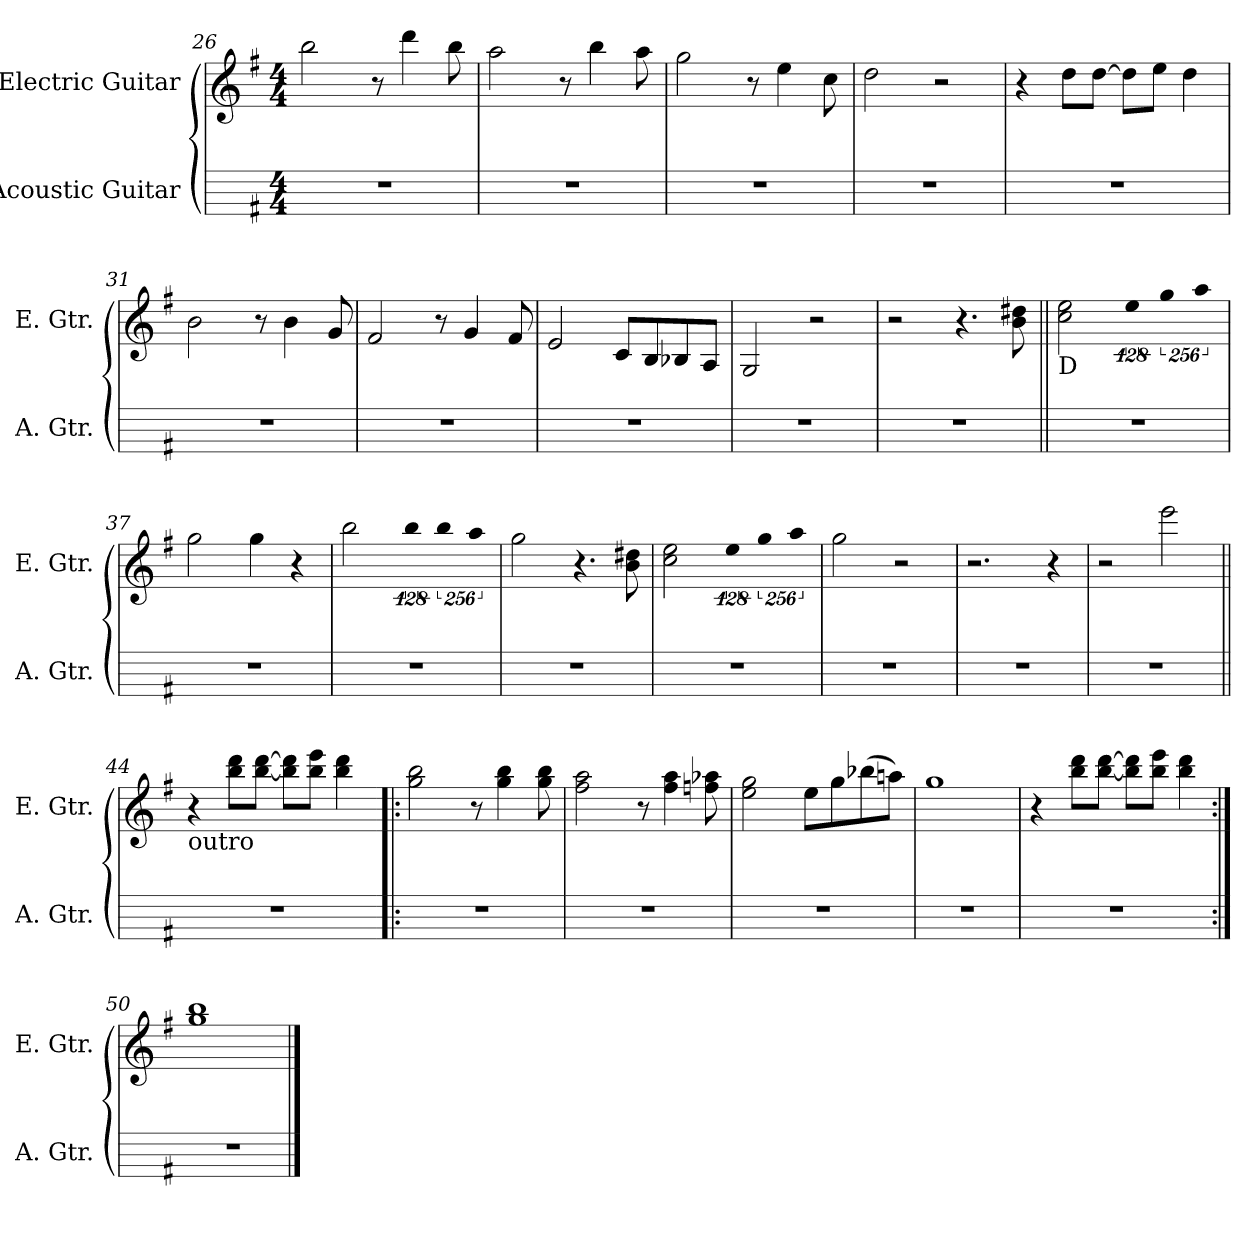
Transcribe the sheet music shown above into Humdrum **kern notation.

**kern	**kern
*part2	*part1
*staff2	*staff1
*I"Acoustic Guitar	*I"Electric Guitar
*I'A. Gtr.	*I'E. Gtr.
*	*clefG2
*	*ITrd7c12
*k[f#]	*k[f#]
*G:	*G:
*M4/4	*M4/4
=26	=26
1r	2bi\
.	8r
.	4ddi\
.	8bi\
=27	=27
1r	2ai\
.	8r
.	4bi\
.	8ai\
=28	=28
1r	2gi\
.	8r
.	4ei\
.	8ci\
=29	=29
1r	2di\
.	2r
!!LO:LB:g=z
=30	=30
1r	4r
.	8di\L
.	[>8di\J
.	8di\L]
.	8ei\J
.	4di\
=31	=31
1r	2Bi\
.	8r
.	4Bi\
.	8Gi/
=32	=32
1r	2F#i/
.	8r
.	4Gi/
.	8F#i/
=33	=33
1r	2Ei/
.	8Ci/L
.	8BBi/
.	8BB-Xi/
.	8AAi/J
=34	=34
1r	2GGi/
.	2r
!!LO:LB:g=z
=35	=35
1r	2r
.	4.r
.	8Bi\ 8d#Xi
=36||	=36||
!	!LO:TX:b:t=D
1r	2ci\ 2ei
!	!LO:N:vis=4
.	512%85ei\
!	!LO:N:vis=4
.	1024%171gi\
!	!LO:N:vis=4
.	1024%171ai\
=37	=37
1r	2gi\
.	4gi\
.	4r
=38	=38
1r	2bi\
!	!LO:N:vis=4
.	512%85bi\
!	!LO:N:vis=4
.	1024%171bi\
!	!LO:N:vis=4
.	1024%171ai\
!!LO:LB:g=z
=39	=39
1r	2gi\
.	4.r
.	8Bi\ 8d#Xi
=40	=40
1r	2ci\ 2ei
!	!LO:N:vis=4
.	512%85ei\
!	!LO:N:vis=4
.	1024%171gi\
!	!LO:N:vis=4
.	1024%171ai\
=41	=41
1r	2gi\
.	2r
=42	=42
1r	2.r
.	4r
=43	=43
1r	2r
.	2eei\
!!LO:PB:g=z
=44||	=44||
!	!LO:TX:b:t=outro
1r	4r
.	8bi\ 8ddiL
.	[<8bi\ [>8ddiJ
.	8bi\] 8ddi]L
.	8bi\ 8eeiJ
.	4bi\ 4ddi
=45!|:	=45!|:
1r	2gi\ 2bi
.	8r
.	4gi\ 4bi
.	8gi\ 8bi
=46	=46
1r	2f#i\ 2ai
.	8r
.	4f#i\ 4ai
.	8fni\ 8a-Xi
!!LO:LB:g=z
=47	=47
1r	2ei\ 2gi
.	8ei\L
.	8gi\
.	(8b-Xi\
.	8ani\J)
=48	=48
1r	1gi
=49	=49
1r	4r
.	8bi\ 8ddiL
.	[<8bi\ [>8ddiJ
.	8bi\] 8ddi]L
.	8bi\ 8eeiJ
.	4bi\ 4ddi
=50:|!	=50:|!
1r	1gi 1bi
==	==
*-	*-
